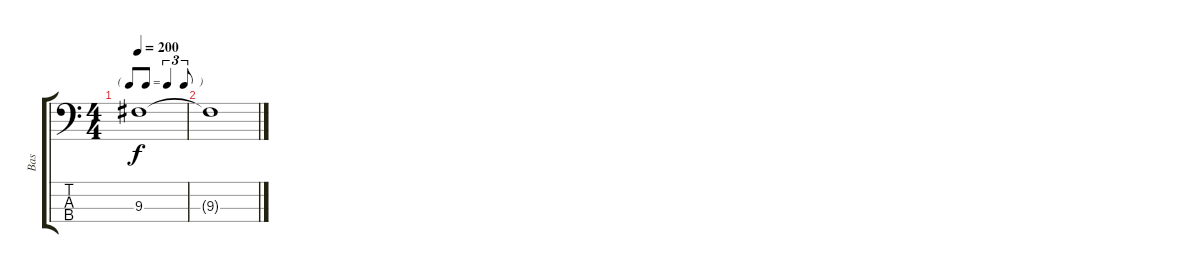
\track ("Bas" "Bas") {instrument electricbassfinger}
\staff {score tabs}
\tuning (G2 D2 A1 E1) {hide}
\ts (4 4)
\tf triplet8th
\tempo 200
\clef f4
\ks c
9.3.1{dy f} |
9.3{t}.1
